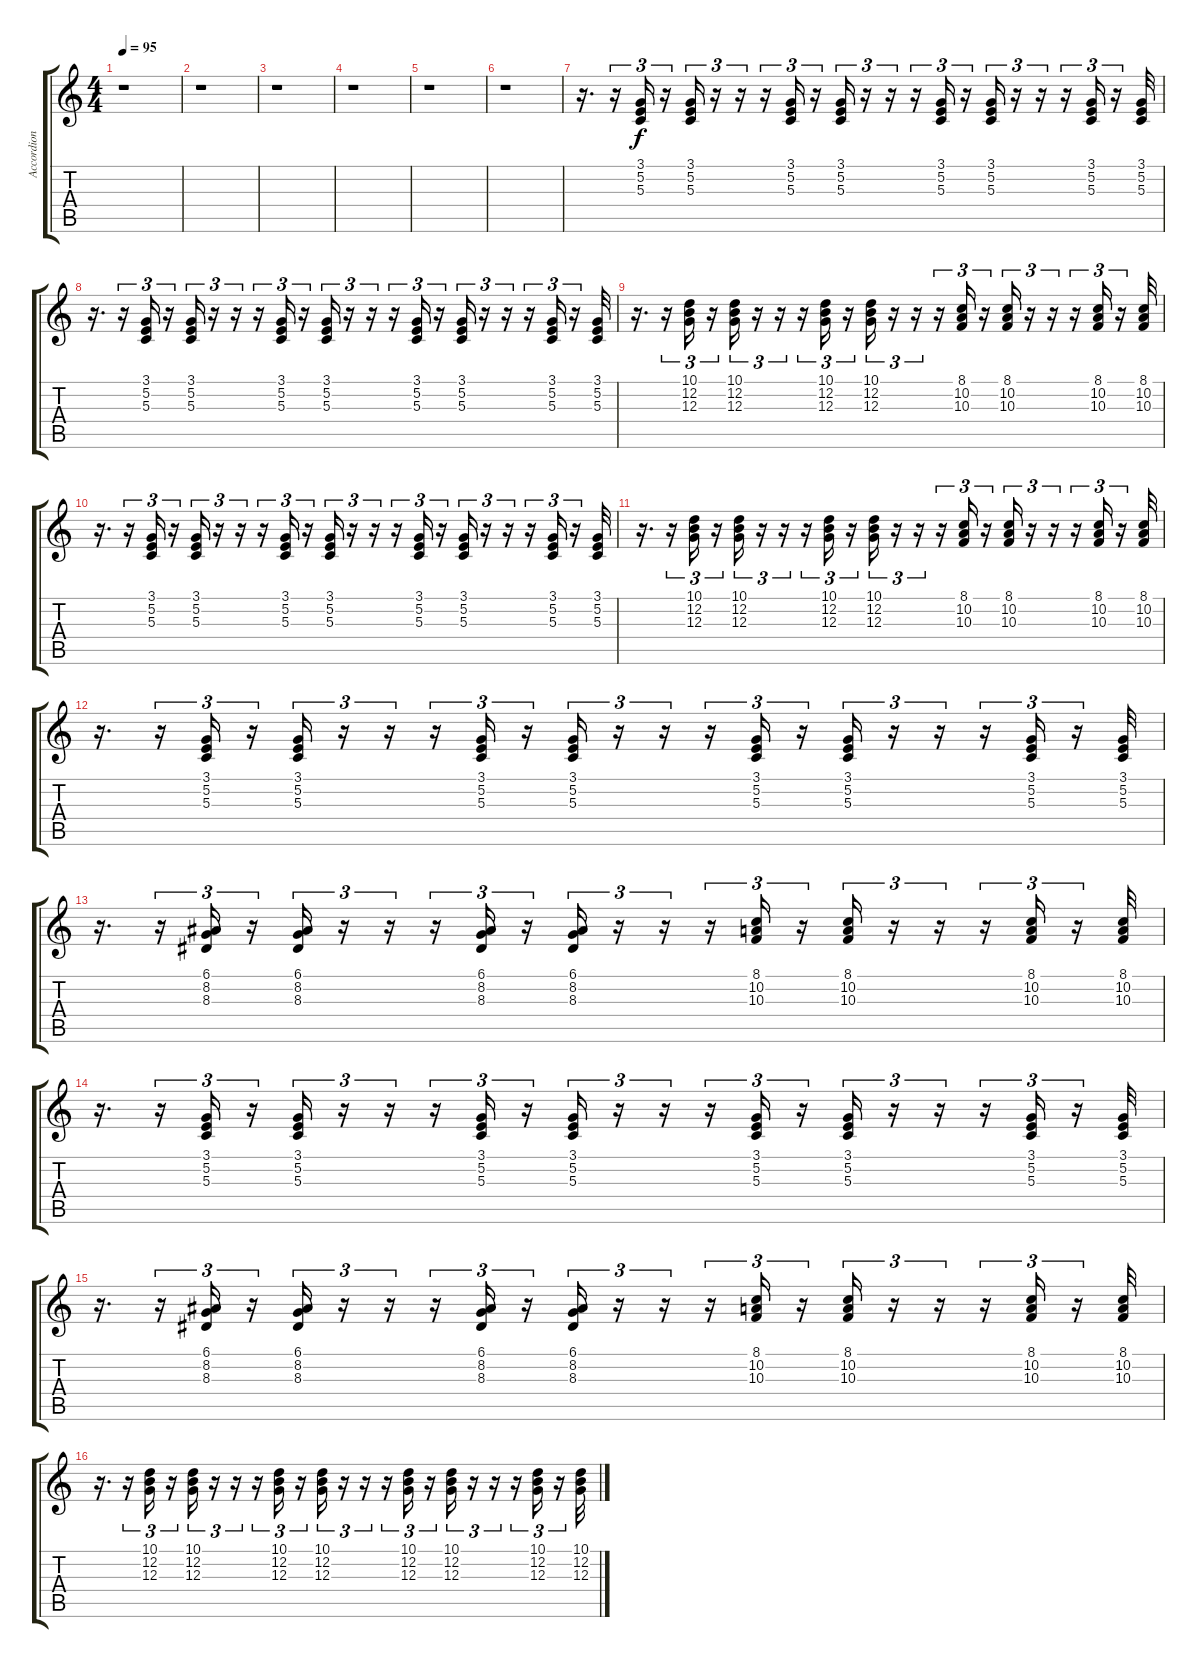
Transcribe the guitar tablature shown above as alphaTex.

\track ("Accordion" "Accordion") {instrument accordion}
\staff {score tabs}
\tuning (E4 B3 G3 D3 A2 E2) {hide}
\ts (4 4)
\tempo 95
\clef g2
\ks c
r.1{dy f instrument accordion} |
r.1 |
r.1 |
r.1 |
r.1 |
r.1 |
r.16{d} r.16{tu (3 2)} (3.1 5.2 5.3).16{tu (3 2) volume 7} r.16{tu (3 2)} (3.1 5.2 5.3).16{tu (3 2)} r.16{tu (3 2)} r.16{tu (3 2)} r.16{tu (3 2)} (3.1 5.2 5.3).16{tu (3 2)} r.16{tu (3 2)} (3.1 5.2 5.3).16{tu (3 2)} r.16{tu (3 2)} r.16{tu (3 2)} r.16{tu (3 2)} (3.1 5.2 5.3).16{tu (3 2)} r.16{tu (3 2)} (3.1 5.2 5.3).16{tu (3 2)} r.16{tu (3 2)} r.16{tu (3 2)} r.16{tu (3 2)} (3.1 5.2 5.3).16{tu (3 2)} r.16{tu (3 2)} (3.1 5.2 5.3).32 |
r.16{d} r.16{tu (3 2)} (3.1 5.2 5.3).16{tu (3 2)} r.16{tu (3 2)} (3.1 5.2 5.3).16{tu (3 2)} r.16{tu (3 2)} r.16{tu (3 2)} r.16{tu (3 2)} (3.1 5.2 5.3).16{tu (3 2)} r.16{tu (3 2)} (3.1 5.2 5.3).16{tu (3 2)} r.16{tu (3 2)} r.16{tu (3 2)} r.16{tu (3 2)} (3.1 5.2 5.3).16{tu (3 2)} r.16{tu (3 2)} (3.1 5.2 5.3).16{tu (3 2)} r.16{tu (3 2)} r.16{tu (3 2)} r.16{tu (3 2)} (3.1 5.2 5.3).16{tu (3 2)} r.16{tu (3 2)} (3.1 5.2 5.3).32 |
r.16{d} r.16{tu (3 2)} (10.1 12.2 12.3).16{tu (3 2)} r.16{tu (3 2)} (10.1 12.2 12.3).16{tu (3 2)} r.16{tu (3 2)} r.16{tu (3 2)} r.16{tu (3 2)} (10.1 12.2 12.3).16{tu (3 2)} r.16{tu (3 2)} (10.1 12.2 12.3).16{tu (3 2)} r.16{tu (3 2)} r.16{tu (3 2)} r.16{tu (3 2)} (8.1 10.2 10.3).16{tu (3 2)} r.16{tu (3 2)} (8.1 10.2 10.3).16{tu (3 2)} r.16{tu (3 2)} r.16{tu (3 2)} r.16{tu (3 2)} (8.1 10.2 10.3).16{tu (3 2)} r.16{tu (3 2)} (8.1 10.2 10.3).32 |
r.16{d} r.16{tu (3 2)} (3.1 5.2 5.3).16{tu (3 2)} r.16{tu (3 2)} (3.1 5.2 5.3).16{tu (3 2)} r.16{tu (3 2)} r.16{tu (3 2)} r.16{tu (3 2)} (3.1 5.2 5.3).16{tu (3 2)} r.16{tu (3 2)} (3.1 5.2 5.3).16{tu (3 2)} r.16{tu (3 2)} r.16{tu (3 2)} r.16{tu (3 2)} (3.1 5.2 5.3).16{tu (3 2)} r.16{tu (3 2)} (3.1 5.2 5.3).16{tu (3 2)} r.16{tu (3 2)} r.16{tu (3 2)} r.16{tu (3 2)} (3.1 5.2 5.3).16{tu (3 2)} r.16{tu (3 2)} (3.1 5.2 5.3).32 |
r.16{d} r.16{tu (3 2)} (10.1 12.2 12.3).16{tu (3 2)} r.16{tu (3 2)} (10.1 12.2 12.3).16{tu (3 2)} r.16{tu (3 2)} r.16{tu (3 2)} r.16{tu (3 2)} (10.1 12.2 12.3).16{tu (3 2)} r.16{tu (3 2)} (10.1 12.2 12.3).16{tu (3 2)} r.16{tu (3 2)} r.16{tu (3 2)} r.16{tu (3 2)} (8.1 10.2 10.3).16{tu (3 2)} r.16{tu (3 2)} (8.1 10.2 10.3).16{tu (3 2)} r.16{tu (3 2)} r.16{tu (3 2)} r.16{tu (3 2)} (8.1 10.2 10.3).16{tu (3 2)} r.16{tu (3 2)} (8.1 10.2 10.3).32 |
r.16{d} r.16{tu (3 2)} (3.1 5.2 5.3).16{tu (3 2)} r.16{tu (3 2)} (3.1 5.2 5.3).16{tu (3 2)} r.16{tu (3 2)} r.16{tu (3 2)} r.16{tu (3 2)} (3.1 5.2 5.3).16{tu (3 2)} r.16{tu (3 2)} (3.1 5.2 5.3).16{tu (3 2)} r.16{tu (3 2)} r.16{tu (3 2)} r.16{tu (3 2)} (3.1 5.2 5.3).16{tu (3 2)} r.16{tu (3 2)} (3.1 5.2 5.3).16{tu (3 2)} r.16{tu (3 2)} r.16{tu (3 2)} r.16{tu (3 2)} (3.1 5.2 5.3).16{tu (3 2)} r.16{tu (3 2)} (3.1 5.2 5.3).32 |
r.16{d} r.16{tu (3 2)} (6.1 8.2 8.3).16{tu (3 2)} r.16{tu (3 2)} (6.1 8.2 8.3).16{tu (3 2)} r.16{tu (3 2)} r.16{tu (3 2)} r.16{tu (3 2)} (6.1 8.2 8.3).16{tu (3 2)} r.16{tu (3 2)} (6.1 8.2 8.3).16{tu (3 2)} r.16{tu (3 2)} r.16{tu (3 2)} r.16{tu (3 2)} (8.1 10.2 10.3).16{tu (3 2)} r.16{tu (3 2)} (8.1 10.2 10.3).16{tu (3 2)} r.16{tu (3 2)} r.16{tu (3 2)} r.16{tu (3 2)} (8.1 10.2 10.3).16{tu (3 2)} r.16{tu (3 2)} (8.1 10.2 10.3).32 |
r.16{d} r.16{tu (3 2)} (3.1 5.2 5.3).16{tu (3 2) volume 7} r.16{tu (3 2)} (3.1 5.2 5.3).16{tu (3 2)} r.16{tu (3 2)} r.16{tu (3 2)} r.16{tu (3 2)} (3.1 5.2 5.3).16{tu (3 2)} r.16{tu (3 2)} (3.1 5.2 5.3).16{tu (3 2)} r.16{tu (3 2)} r.16{tu (3 2)} r.16{tu (3 2)} (3.1 5.2 5.3).16{tu (3 2)} r.16{tu (3 2)} (3.1 5.2 5.3).16{tu (3 2)} r.16{tu (3 2)} r.16{tu (3 2)} r.16{tu (3 2)} (3.1 5.2 5.3).16{tu (3 2)} r.16{tu (3 2)} (3.1 5.2 5.3).32 |
r.16{d} r.16{tu (3 2)} (6.1 8.2 8.3).16{tu (3 2)} r.16{tu (3 2)} (6.1 8.2 8.3).16{tu (3 2)} r.16{tu (3 2)} r.16{tu (3 2)} r.16{tu (3 2)} (6.1 8.2 8.3).16{tu (3 2)} r.16{tu (3 2)} (6.1 8.2 8.3).16{tu (3 2)} r.16{tu (3 2)} r.16{tu (3 2)} r.16{tu (3 2)} (8.1 10.2 10.3).16{tu (3 2)} r.16{tu (3 2)} (8.1 10.2 10.3).16{tu (3 2)} r.16{tu (3 2)} r.16{tu (3 2)} r.16{tu (3 2)} (8.1 10.2 10.3).16{tu (3 2)} r.16{tu (3 2)} (8.1 10.2 10.3).32 |
r.16{d} r.16{tu (3 2)} (10.1 12.2 12.3).16{tu (3 2)} r.16{tu (3 2)} (10.1 12.2 12.3).16{tu (3 2)} r.16{tu (3 2)} r.16{tu (3 2)} r.16{tu (3 2)} (10.1 12.2 12.3).16{tu (3 2)} r.16{tu (3 2)} (10.1 12.2 12.3).16{tu (3 2)} r.16{tu (3 2)} r.16{tu (3 2)} r.16{tu (3 2)} (10.1 12.2 12.3).16{tu (3 2)} r.16{tu (3 2)} (10.1 12.2 12.3).16{tu (3 2)} r.16{tu (3 2)} r.16{tu (3 2)} r.16{tu (3 2)} (10.1 12.2 12.3).16{tu (3 2)} r.16{tu (3 2)} (10.1 12.2 12.3).32
